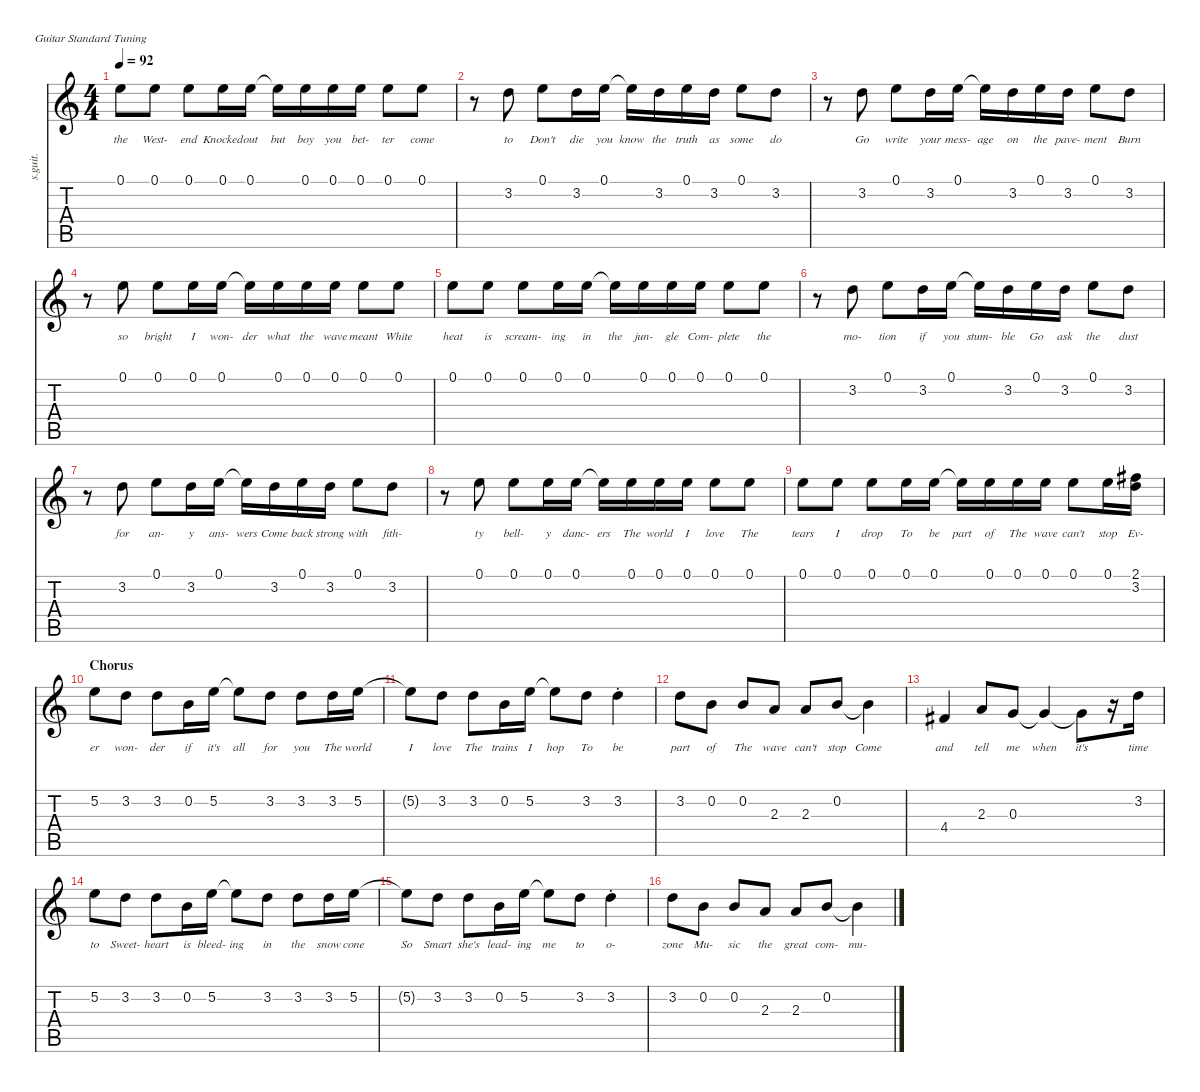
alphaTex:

\defaultSystemsLayout 4
\hideDynamics
\bracketExtendMode nobrackets
\track ("Anthony Kiedis | Lead Vocals" "s.guit.") {instrument baritonesax}
\staff {score tabs}
\tuning (E4 B3 G3 D3 A2 E2)
\displaytranspose 12
\ts (4 4)
\tempo 92
\clef g2
\ks c
0.1.8{lyrics (0 "the") lyrics (1 "") lyrics (2 "") lyrics (3 "") lyrics (4 "") dy fff} 0.1.8{lyrics (0 "West-") lyrics (1 "") lyrics (2 "") lyrics (3 "") lyrics (4 "")} 0.1.8{lyrics (0 "end") lyrics (1 "") lyrics (2 "") lyrics (3 "") lyrics (4 "")} 0.1.16{lyrics (0 "Knocked") lyrics (1 "") lyrics (2 "") lyrics (3 "") lyrics (4 "")} 0.1.16{lyrics (0 "out") lyrics (1 "") lyrics (2 "") lyrics (3 "") lyrics (4 "")} 0.1{t}.16{lyrics (0 "but") lyrics (1 "") lyrics (2 "") lyrics (3 "") lyrics (4 "")} 0.1.16{lyrics (0 "boy") lyrics (1 "") lyrics (2 "") lyrics (3 "") lyrics (4 "")} 0.1.16{lyrics (0 "you") lyrics (1 "") lyrics (2 "") lyrics (3 "") lyrics (4 "")} 0.1.16{lyrics (0 "bet-") lyrics (1 "") lyrics (2 "") lyrics (3 "") lyrics (4 "")} 0.1.8{lyrics (0 "ter") lyrics (1 "") lyrics (2 "") lyrics (3 "") lyrics (4 "")} 0.1.8{lyrics (0 "come") lyrics (1 "") lyrics (2 "") lyrics (3 "") lyrics (4 "")} |
r.8 3.2.8{lyrics (0 "to") lyrics (1 "") lyrics (2 "") lyrics (3 "") lyrics (4 "")} 0.1.8{lyrics (0 "Don't") lyrics (1 "") lyrics (2 "") lyrics (3 "") lyrics (4 "")} 3.2.16{lyrics (0 "die") lyrics (1 "") lyrics (2 "") lyrics (3 "") lyrics (4 "")} 0.1.16{lyrics (0 "you") lyrics (1 "") lyrics (2 "") lyrics (3 "") lyrics (4 "")} 0.1{t}.16{lyrics (0 "know") lyrics (1 "") lyrics (2 "") lyrics (3 "") lyrics (4 "")} 3.2.16{lyrics (0 "the") lyrics (1 "") lyrics (2 "") lyrics (3 "") lyrics (4 "")} 0.1.16{lyrics (0 "truth") lyrics (1 "") lyrics (2 "") lyrics (3 "") lyrics (4 "")} 3.2.16{lyrics (0 "as") lyrics (1 "") lyrics (2 "") lyrics (3 "") lyrics (4 "")} 0.1.8{lyrics (0 "some") lyrics (1 "") lyrics (2 "") lyrics (3 "") lyrics (4 "")} 3.2.8{lyrics (0 "do") lyrics (1 "") lyrics (2 "") lyrics (3 "") lyrics (4 "")} |
r.8 3.2.8{lyrics (0 "Go") lyrics (1 "") lyrics (2 "") lyrics (3 "") lyrics (4 "")} 0.1.8{lyrics (0 "write") lyrics (1 "") lyrics (2 "") lyrics (3 "") lyrics (4 "")} 3.2.16{lyrics (0 "your") lyrics (1 "") lyrics (2 "") lyrics (3 "") lyrics (4 "")} 0.1.16{lyrics (0 "mess-") lyrics (1 "") lyrics (2 "") lyrics (3 "") lyrics (4 "")} 0.1{t}.16{lyrics (0 "age") lyrics (1 "") lyrics (2 "") lyrics (3 "") lyrics (4 "")} 3.2.16{lyrics (0 "on") lyrics (1 "") lyrics (2 "") lyrics (3 "") lyrics (4 "")} 0.1.16{lyrics (0 "the") lyrics (1 "") lyrics (2 "") lyrics (3 "") lyrics (4 "")} 3.2.16{lyrics (0 "pave-") lyrics (1 "") lyrics (2 "") lyrics (3 "") lyrics (4 "")} 0.1.8{lyrics (0 "ment") lyrics (1 "") lyrics (2 "") lyrics (3 "") lyrics (4 "")} 3.2.8{lyrics (0 "Burn") lyrics (1 "") lyrics (2 "") lyrics (3 "") lyrics (4 "")} |
r.8 0.1.8{lyrics (0 "so") lyrics (1 "") lyrics (2 "") lyrics (3 "") lyrics (4 "")} 0.1.8{lyrics (0 "bright") lyrics (1 "") lyrics (2 "") lyrics (3 "") lyrics (4 "")} 0.1.16{lyrics (0 "I") lyrics (1 "") lyrics (2 "") lyrics (3 "") lyrics (4 "")} 0.1.16{lyrics (0 "won-") lyrics (1 "") lyrics (2 "") lyrics (3 "") lyrics (4 "")} 0.1{t}.16{lyrics (0 "der") lyrics (1 "") lyrics (2 "") lyrics (3 "") lyrics (4 "")} 0.1.16{lyrics (0 "what") lyrics (1 "") lyrics (2 "") lyrics (3 "") lyrics (4 "")} 0.1.16{lyrics (0 "the") lyrics (1 "") lyrics (2 "") lyrics (3 "") lyrics (4 "")} 0.1.16{lyrics (0 "wave") lyrics (1 "") lyrics (2 "") lyrics (3 "") lyrics (4 "")} 0.1.8{lyrics (0 "meant") lyrics (1 "") lyrics (2 "") lyrics (3 "") lyrics (4 "")} 0.1.8{lyrics (0 "White") lyrics (1 "") lyrics (2 "") lyrics (3 "") lyrics (4 "")} |
0.1.8{lyrics (0 "heat") lyrics (1 "") lyrics (2 "") lyrics (3 "") lyrics (4 "")} 0.1.8{lyrics (0 "is") lyrics (1 "") lyrics (2 "") lyrics (3 "") lyrics (4 "")} 0.1.8{lyrics (0 "scream-") lyrics (1 "") lyrics (2 "") lyrics (3 "") lyrics (4 "")} 0.1.16{lyrics (0 "ing") lyrics (1 "") lyrics (2 "") lyrics (3 "") lyrics (4 "")} 0.1.16{lyrics (0 "in") lyrics (1 "") lyrics (2 "") lyrics (3 "") lyrics (4 "")} 0.1{t}.16{lyrics (0 "the") lyrics (1 "") lyrics (2 "") lyrics (3 "") lyrics (4 "")} 0.1.16{lyrics (0 "jun-") lyrics (1 "") lyrics (2 "") lyrics (3 "") lyrics (4 "")} 0.1.16{lyrics (0 "gle") lyrics (1 "") lyrics (2 "") lyrics (3 "") lyrics (4 "")} 0.1.16{lyrics (0 "Com-") lyrics (1 "") lyrics (2 "") lyrics (3 "") lyrics (4 "")} 0.1.8{lyrics (0 "plete") lyrics (1 "") lyrics (2 "") lyrics (3 "") lyrics (4 "")} 0.1.8{lyrics (0 "the") lyrics (1 "") lyrics (2 "") lyrics (3 "") lyrics (4 "")} |
r.8 3.2.8{lyrics (0 "mo-") lyrics (1 "") lyrics (2 "") lyrics (3 "") lyrics (4 "")} 0.1.8{lyrics (0 "tion") lyrics (1 "") lyrics (2 "") lyrics (3 "") lyrics (4 "")} 3.2.16{lyrics (0 "if") lyrics (1 "") lyrics (2 "") lyrics (3 "") lyrics (4 "")} 0.1.16{lyrics (0 "you") lyrics (1 "") lyrics (2 "") lyrics (3 "") lyrics (4 "")} 0.1{t}.16{lyrics (0 "stum-") lyrics (1 "") lyrics (2 "") lyrics (3 "") lyrics (4 "")} 3.2.16{lyrics (0 "ble") lyrics (1 "") lyrics (2 "") lyrics (3 "") lyrics (4 "")} 0.1.16{lyrics (0 "Go") lyrics (1 "") lyrics (2 "") lyrics (3 "") lyrics (4 "")} 3.2.16{lyrics (0 "ask") lyrics (1 "") lyrics (2 "") lyrics (3 "") lyrics (4 "")} 0.1.8{lyrics (0 "the") lyrics (1 "") lyrics (2 "") lyrics (3 "") lyrics (4 "")} 3.2.8{lyrics (0 "dust") lyrics (1 "") lyrics (2 "") lyrics (3 "") lyrics (4 "")} |
r.8 3.2.8{lyrics (0 "for") lyrics (1 "") lyrics (2 "") lyrics (3 "") lyrics (4 "")} 0.1.8{lyrics (0 "an-") lyrics (1 "") lyrics (2 "") lyrics (3 "") lyrics (4 "")} 3.2.16{lyrics (0 "y") lyrics (1 "") lyrics (2 "") lyrics (3 "") lyrics (4 "")} 0.1.16{lyrics (0 "ans-") lyrics (1 "") lyrics (2 "") lyrics (3 "") lyrics (4 "")} 0.1{t}.16{lyrics (0 "wers") lyrics (1 "") lyrics (2 "") lyrics (3 "") lyrics (4 "")} 3.2.16{lyrics (0 "Come") lyrics (1 "") lyrics (2 "") lyrics (3 "") lyrics (4 "")} 0.1.16{lyrics (0 "back") lyrics (1 "") lyrics (2 "") lyrics (3 "") lyrics (4 "")} 3.2.16{lyrics (0 "strong") lyrics (1 "") lyrics (2 "") lyrics (3 "") lyrics (4 "")} 0.1.8{lyrics (0 "with") lyrics (1 "") lyrics (2 "") lyrics (3 "") lyrics (4 "")} 3.2.8{lyrics (0 "fith-") lyrics (1 "") lyrics (2 "") lyrics (3 "") lyrics (4 "")} |
r.8 0.1.8{lyrics (0 "ty") lyrics (1 "") lyrics (2 "") lyrics (3 "") lyrics (4 "")} 0.1.8{lyrics (0 "bell-") lyrics (1 "") lyrics (2 "") lyrics (3 "") lyrics (4 "")} 0.1.16{lyrics (0 "y") lyrics (1 "") lyrics (2 "") lyrics (3 "") lyrics (4 "")} 0.1.16{lyrics (0 "danc-") lyrics (1 "") lyrics (2 "") lyrics (3 "") lyrics (4 "")} 0.1{t}.16{lyrics (0 "ers") lyrics (1 "") lyrics (2 "") lyrics (3 "") lyrics (4 "")} 0.1.16{lyrics (0 "The") lyrics (1 "") lyrics (2 "") lyrics (3 "") lyrics (4 "")} 0.1.16{lyrics (0 "world") lyrics (1 "") lyrics (2 "") lyrics (3 "") lyrics (4 "")} 0.1.16{lyrics (0 "I") lyrics (1 "") lyrics (2 "") lyrics (3 "") lyrics (4 "")} 0.1.8{lyrics (0 "love") lyrics (1 "") lyrics (2 "") lyrics (3 "") lyrics (4 "")} 0.1.8{lyrics (0 "The") lyrics (1 "") lyrics (2 "") lyrics (3 "") lyrics (4 "")} |
0.1.8{lyrics (0 "tears") lyrics (1 "") lyrics (2 "") lyrics (3 "") lyrics (4 "")} 0.1.8{lyrics (0 "I") lyrics (1 "") lyrics (2 "") lyrics (3 "") lyrics (4 "")} 0.1.8{lyrics (0 "drop") lyrics (1 "") lyrics (2 "") lyrics (3 "") lyrics (4 "")} 0.1.16{lyrics (0 "To") lyrics (1 "") lyrics (2 "") lyrics (3 "") lyrics (4 "")} 0.1.16{lyrics (0 "be") lyrics (1 "") lyrics (2 "") lyrics (3 "") lyrics (4 "")} 0.1{t}.16{lyrics (0 "part") lyrics (1 "") lyrics (2 "") lyrics (3 "") lyrics (4 "")} 0.1.16{lyrics (0 "of") lyrics (1 "") lyrics (2 "") lyrics (3 "") lyrics (4 "")} 0.1.16{lyrics (0 "The") lyrics (1 "") lyrics (2 "") lyrics (3 "") lyrics (4 "")} 0.1.16{lyrics (0 "wave") lyrics (1 "") lyrics (2 "") lyrics (3 "") lyrics (4 "")} 0.1.8{lyrics (0 "can't") lyrics (1 "") lyrics (2 "") lyrics (3 "") lyrics (4 "")} 0.1.16{lyrics (0 "stop") lyrics (1 "") lyrics (2 "") lyrics (3 "") lyrics (4 "")} (2.1{acc #} 3.2).16{lyrics (0 "Ev-") lyrics (1 "") lyrics (2 "") lyrics (3 "") lyrics (4 "")} |
\section ("" "Chorus")
5.2.8{lyrics (0 "er") lyrics (1 "") lyrics (2 "") lyrics (3 "") lyrics (4 "")} 3.2.8{lyrics (0 "won-") lyrics (1 "") lyrics (2 "") lyrics (3 "") lyrics (4 "")} 3.2.8{lyrics (0 "der") lyrics (1 "") lyrics (2 "") lyrics (3 "") lyrics (4 "")} 0.2.16{lyrics (0 "if") lyrics (1 "") lyrics (2 "") lyrics (3 "") lyrics (4 "")} 5.2.16{lyrics (0 "it's") lyrics (1 "") lyrics (2 "") lyrics (3 "") lyrics (4 "")} 5.2{t}.8{lyrics (0 "all") lyrics (1 "") lyrics (2 "") lyrics (3 "") lyrics (4 "")} 3.2.8{lyrics (0 "for") lyrics (1 "") lyrics (2 "") lyrics (3 "") lyrics (4 "")} 3.2.8{lyrics (0 "you") lyrics (1 "") lyrics (2 "") lyrics (3 "") lyrics (4 "")} 3.2.16{lyrics (0 "The") lyrics (1 "") lyrics (2 "") lyrics (3 "") lyrics (4 "")} 5.2.16{lyrics (0 "world") lyrics (1 "") lyrics (2 "") lyrics (3 "") lyrics (4 "")} |
5.2{t}.8{lyrics (0 "I") lyrics (1 "") lyrics (2 "") lyrics (3 "") lyrics (4 "")} 3.2.8{lyrics (0 "love") lyrics (1 "") lyrics (2 "") lyrics (3 "") lyrics (4 "")} 3.2.8{lyrics (0 "The") lyrics (1 "") lyrics (2 "") lyrics (3 "") lyrics (4 "")} 0.2.16{lyrics (0 "trains") lyrics (1 "") lyrics (2 "") lyrics (3 "") lyrics (4 "")} 5.2.16{lyrics (0 "I") lyrics (1 "") lyrics (2 "") lyrics (3 "") lyrics (4 "")} 5.2{t}.8{lyrics (0 "hop") lyrics (1 "") lyrics (2 "") lyrics (3 "") lyrics (4 "")} 3.2.8{lyrics (0 "To") lyrics (1 "") lyrics (2 "") lyrics (3 "") lyrics (4 "")} 3.2{st}.4{lyrics (0 "be") lyrics (1 "") lyrics (2 "") lyrics (3 "") lyrics (4 "")} |
3.2.8{lyrics (0 "part") lyrics (1 "") lyrics (2 "") lyrics (3 "") lyrics (4 "")} 0.2.8{lyrics (0 "of") lyrics (1 "") lyrics (2 "") lyrics (3 "") lyrics (4 "")} 0.2.8{lyrics (0 "The") lyrics (1 "") lyrics (2 "") lyrics (3 "") lyrics (4 "")} 2.3.8{lyrics (0 "wave") lyrics (1 "") lyrics (2 "") lyrics (3 "") lyrics (4 "")} 2.3.8{lyrics (0 "can't") lyrics (1 "") lyrics (2 "") lyrics (3 "") lyrics (4 "")} 0.2.8{lyrics (0 "stop") lyrics (1 "") lyrics (2 "") lyrics (3 "") lyrics (4 "")} 0.2{t}.4{lyrics (0 "Come") lyrics (1 "") lyrics (2 "") lyrics (3 "") lyrics (4 "")} |
4.4{acc #}.4{lyrics (0 "and") lyrics (1 "") lyrics (2 "") lyrics (3 "") lyrics (4 "")} 2.3.8{lyrics (0 "tell") lyrics (1 "") lyrics (2 "") lyrics (3 "") lyrics (4 "")} 0.3.8{lyrics (0 "me") lyrics (1 "") lyrics (2 "") lyrics (3 "") lyrics (4 "")} 0.3{t}.4{lyrics (0 "when") lyrics (1 "") lyrics (2 "") lyrics (3 "") lyrics (4 "")} 0.3{t}.8{lyrics (0 "it's") lyrics (1 "") lyrics (2 "") lyrics (3 "") lyrics (4 "")} r.16 3.2.16{lyrics (0 "time") lyrics (1 "") lyrics (2 "") lyrics (3 "") lyrics (4 "")} |
5.2.8{lyrics (0 "to") lyrics (1 "") lyrics (2 "") lyrics (3 "") lyrics (4 "")} 3.2.8{lyrics (0 "Sweet-") lyrics (1 "") lyrics (2 "") lyrics (3 "") lyrics (4 "")} 3.2.8{lyrics (0 "heart") lyrics (1 "") lyrics (2 "") lyrics (3 "") lyrics (4 "")} 0.2.16{lyrics (0 "is") lyrics (1 "") lyrics (2 "") lyrics (3 "") lyrics (4 "")} 5.2.16{lyrics (0 "bleed-") lyrics (1 "") lyrics (2 "") lyrics (3 "") lyrics (4 "")} 5.2{t}.8{lyrics (0 "ing") lyrics (1 "") lyrics (2 "") lyrics (3 "") lyrics (4 "")} 3.2.8{lyrics (0 "in") lyrics (1 "") lyrics (2 "") lyrics (3 "") lyrics (4 "")} 3.2.8{lyrics (0 "the") lyrics (1 "") lyrics (2 "") lyrics (3 "") lyrics (4 "")} 3.2.16{lyrics (0 "snow") lyrics (1 "") lyrics (2 "") lyrics (3 "") lyrics (4 "")} 5.2.16{lyrics (0 "cone") lyrics (1 "") lyrics (2 "") lyrics (3 "") lyrics (4 "")} |
5.2{t}.8{lyrics (0 "So") lyrics (1 "") lyrics (2 "") lyrics (3 "") lyrics (4 "")} 3.2.8{lyrics (0 "Smart") lyrics (1 "") lyrics (2 "") lyrics (3 "") lyrics (4 "")} 3.2.8{lyrics (0 "she's") lyrics (1 "") lyrics (2 "") lyrics (3 "") lyrics (4 "")} 0.2.16{lyrics (0 "lead-") lyrics (1 "") lyrics (2 "") lyrics (3 "") lyrics (4 "")} 5.2.16{lyrics (0 "ing") lyrics (1 "") lyrics (2 "") lyrics (3 "") lyrics (4 "")} 5.2{t}.8{lyrics (0 "me") lyrics (1 "") lyrics (2 "") lyrics (3 "") lyrics (4 "")} 3.2.8{lyrics (0 "to") lyrics (1 "") lyrics (2 "") lyrics (3 "") lyrics (4 "")} 3.2{st}.4{lyrics (0 "o-") lyrics (1 "") lyrics (2 "") lyrics (3 "") lyrics (4 "")} |
3.2.8{lyrics (0 "zone") lyrics (1 "") lyrics (2 "") lyrics (3 "") lyrics (4 "")} 0.2.8{lyrics (0 "Mu-") lyrics (1 "") lyrics (2 "") lyrics (3 "") lyrics (4 "")} 0.2.8{lyrics (0 "sic") lyrics (1 "") lyrics (2 "") lyrics (3 "") lyrics (4 "")} 2.3.8{lyrics (0 "the") lyrics (1 "") lyrics (2 "") lyrics (3 "") lyrics (4 "")} 2.3.8{lyrics (0 "great") lyrics (1 "") lyrics (2 "") lyrics (3 "") lyrics (4 "")} 0.2.8{lyrics (0 "com-") lyrics (1 "") lyrics (2 "") lyrics (3 "") lyrics (4 "")} 0.2{t}.4{lyrics (0 "mu-") lyrics (1 "") lyrics (2 "") lyrics (3 "") lyrics (4 "")}
